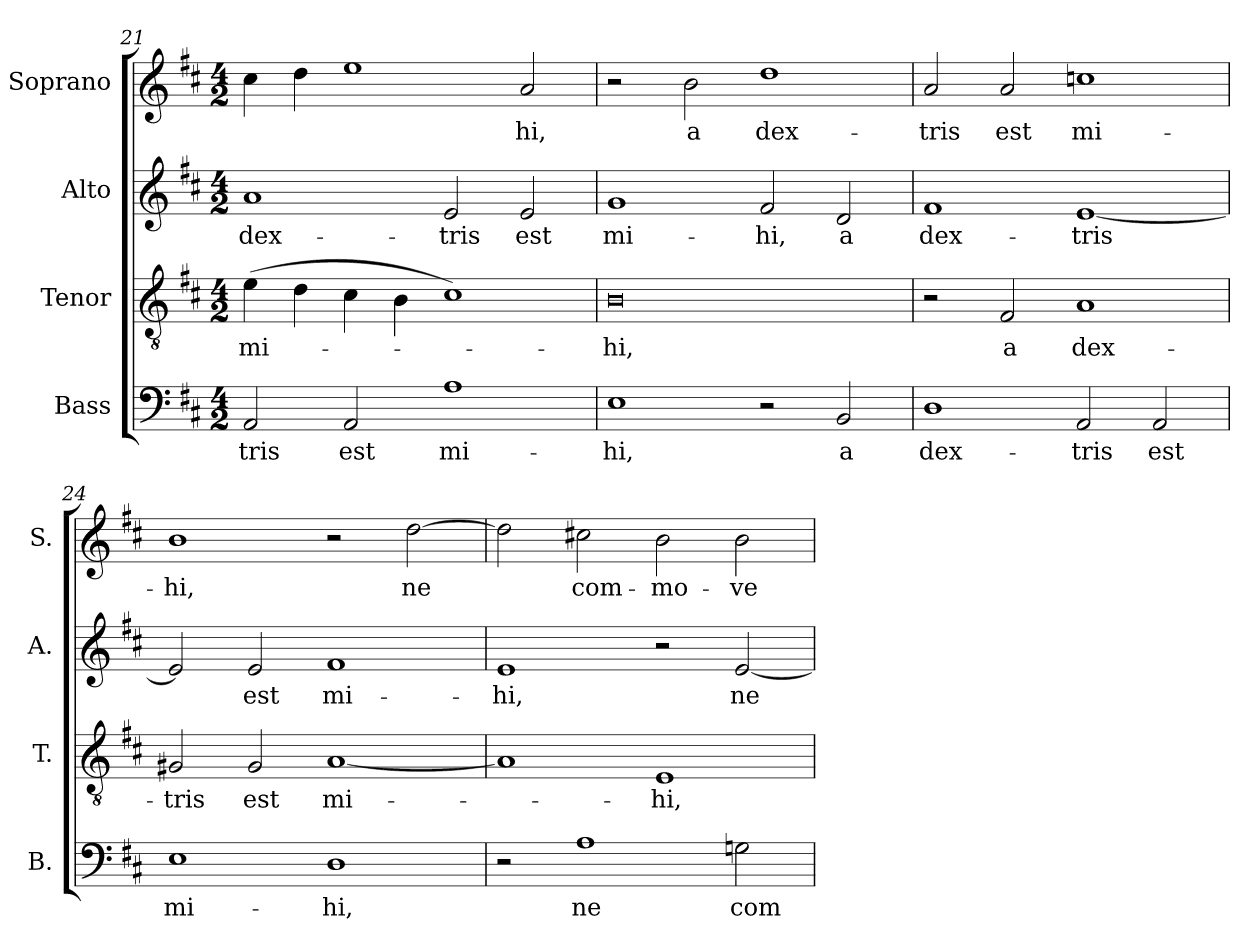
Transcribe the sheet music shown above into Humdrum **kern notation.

**kern	**text	**kern	**text	**kern	**text	**kern	**text
*part4	*part4	*part3	*part3	*part2	*part2	*part1	*part1
*staff4	*staff4	*staff3	*staff3	*staff2	*staff2	*staff1	*staff1
*I"Bass	*	*I"Tenor	*	*I"Alto	*	*I"Soprano	*
*I'B.	*	*I'T.	*	*I'A.	*	*I'S.	*
*clefF4	*	*clefGv2	*	*clefG2	*	*clefG2	*
*	*	*ITrd7c12	*	*	*	*	*
*k[f#c#]	*	*k[f#c#]	*	*k[f#c#]	*	*k[f#c#]	*
*D:	*	*D:	*	*D:	*	*D:	*
*M4/2	*	*M4/2	*	*M4/2	*	*M4/2	*
=21	=21	=21	=21	=21	=21	=21	=21
!	!LO:LY:b:color=#000000	!	!	!	!	!	!
!	!	!	!LO:LY:b:color=#000000	!	!	!	!
!	!	!	!	!	!LO:LY:b:color=#000000	!	!
2AAi/	-tris	(4Ei\	mi-	1ai	dex-	4cc#i\	.
.	.	4Di\	.	.	.	4ddi\	.
!	!LO:LY:b:color=#000000	!	!	!	!	!	!
2AAi/	est	4C#i\	.	.	.	1eei	.
.	.	4BBi\	.	.	.	.	.
!	!LO:LY:b:color=#000000	!	!	!	!	!	!
!	!	!	!	!	!LO:LY:b:color=#000000	!	!
1Ai	mi-	1C#i)	.	2ei/	-tris	.	.
!	!	!	!	!	!LO:LY:b:color=#000000	!	!
!	!	!	!	!	!	!	!LO:LY:b:color=#000000
.	.	.	.	2ei/	est	2ai/	-hi,
=22	=22	=22	=22	=22	=22	=22	=22
!	!LO:LY:b:color=#000000	!	!	!	!	!	!
!	!	!	!LO:LY:b:color=#000000	!	!	!	!
!	!	!	!	!	!LO:LY:b:color=#000000	!	!
1Ei	-hi,	0BBi	-hi,	1gi	mi-	2r	.
!	!	!	!	!	!	!	!LO:LY:b:color=#000000
.	.	.	.	.	.	2bi\	a
!	!	!	!	!	!LO:LY:b:color=#000000	!	!
!	!	!	!	!	!	!	!LO:LY:b:color=#000000
2r	.	.	.	2f#i/	-hi,	1ddi	dex-
!	!LO:LY:b:color=#000000	!	!	!	!	!	!
!	!	!	!	!	!LO:LY:b:color=#000000	!	!
2BBi/	a	.	.	2di/	a	.	.
=23	=23	=23	=23	=23	=23	=23	=23
!	!LO:LY:b:color=#000000	!	!	!	!	!	!
!	!	!	!	!	!LO:LY:b:color=#000000	!	!
!	!	!	!	!	!	!	!LO:LY:b:color=#000000
1Di	dex-	2r	.	1f#i	dex-	2ai/	-tris
!	!	!	!LO:LY:b:color=#000000	!	!	!	!
!	!	!	!	!	!	!	!LO:LY:b:color=#000000
.	.	2FF#i/	a	.	.	2ai/	est
!	!LO:LY:b:color=#000000	!	!	!	!	!	!
!	!	!	!LO:LY:b:color=#000000	!	!	!	!
!	!	!	!	!	!LO:LY:b:color=#000000	!	!
!	!	!	!	!	!	!	!LO:LY:b:color=#000000
2AAi/	-tris	1AAi	dex-	[1ei	-tris	1ccni	mi-
!	!LO:LY:b:color=#000000	!	!	!	!	!	!
2AAi/	est	.	.	.	.	.	.
!!LO:LB:g=z
=24	=24	=24	=24	=24	=24	=24	=24
!	!LO:LY:b:color=#000000	!	!	!	!	!	!
!	!	!	!LO:LY:b:color=#000000	!	!	!	!
!	!	!	!	!	!	!	!LO:LY:b:color=#000000
1Ei	mi-	2GG#Xi/	-tris	2ei/]	.	1bi	-hi,
!	!	!	!LO:LY:b:color=#000000	!	!	!	!
!	!	!	!	!	!LO:LY:b:color=#000000	!	!
.	.	2GG#i/	est	2ei/	est	.	.
!	!LO:LY:b:color=#000000	!	!	!	!	!	!
!	!	!	!LO:LY:b:color=#000000	!	!	!	!
!	!	!	!	!	!LO:LY:b:color=#000000	!	!
1Di	-hi,	[1AAi	mi-	1f#i	mi-	2r	.
!	!	!	!	!	!	!	!LO:LY:b:color=#000000
.	.	.	.	.	.	[2ddi\	ne
=25	=25	=25	=25	=25	=25	=25	=25
!	!	!	!	!	!LO:LY:b:color=#000000	!	!
2r	.	1AAi]	.	1ei	-hi,	2ddi\]	.
!	!LO:LY:b:color=#000000	!	!	!	!	!	!
!	!	!	!	!	!	!	!LO:LY:b:color=#000000
1Ai	ne	.	.	.	.	2cc#Xi\	com-
!	!	!	!LO:LY:b:color=#000000	!	!	!	!
!	!	!	!	!	!	!	!LO:LY:b:color=#000000
.	.	1EEi	-hi,	2r	.	2bi\	-mo-
!	!LO:LY:b:color=#000000	!	!	!	!	!	!
!	!	!	!	!	!LO:LY:b:color=#000000	!	!
!	!	!	!	!	!	!	!LO:LY:b:color=#000000
2Gni\	com-	.	.	[2ei/	ne	2bi\	-ve-
=	=	=	=	=	=	=	=
*-	*-	*-	*-	*-	*-	*-	*-
